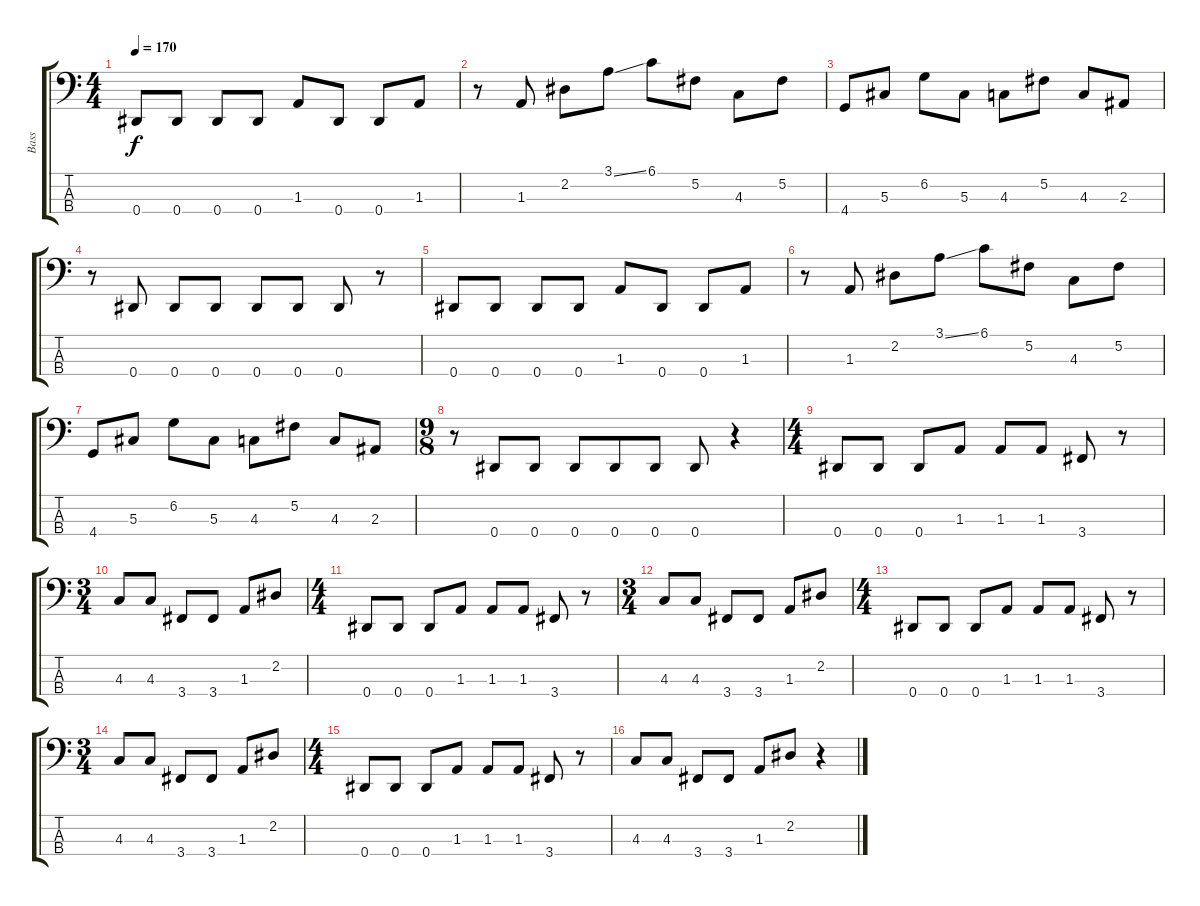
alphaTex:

\track ("Bass" "Bass") {instrument electricbassfinger}
\staff {score tabs}
\tuning (Gb2 Db2 Ab1 Eb1) {hide}
\ts (4 4)
\tempo 170
\clef f4
\ks c
0.4.8{dy f} 0.4.8 0.4.8 0.4.8 1.3.8 0.4.8 0.4.8 1.3.8 |
r.8 1.3.8 2.2.8 3.1{ss}.8 6.1.8 5.2.8 4.3.8 5.2.8 |
4.4.8 5.3.8 6.2.8 5.3.8 4.3.8 5.2.8 4.3.8 2.3.8 |
r.8 0.4.8 0.4.8 0.4.8 0.4.8 0.4.8 0.4.8 r.8 |
0.4.8 0.4.8 0.4.8 0.4.8 1.3.8 0.4.8 0.4.8 1.3.8 |
r.8 1.3.8 2.2.8 3.1{ss}.8 6.1.8 5.2.8 4.3.8 5.2.8 |
4.4.8 5.3.8 6.2.8 5.3.8 4.3.8 5.2.8 4.3.8 2.3.8 |
\ts (9 8)
r.8 0.4.8 0.4.8 0.4.8 0.4.8 0.4.8 0.4.8 r.4 |
\ts (4 4)
0.4.8 0.4.8 0.4.8 1.3.8 1.3.8 1.3.8 3.4.8 r.8 |
\ts (3 4)
4.3.8 4.3.8 3.4.8 3.4.8 1.3.8 2.2.8 |
\ts (4 4)
0.4.8 0.4.8 0.4.8 1.3.8 1.3.8 1.3.8 3.4.8 r.8 |
\ts (3 4)
4.3.8 4.3.8 3.4.8 3.4.8 1.3.8 2.2.8 |
\ts (4 4)
0.4.8 0.4.8 0.4.8 1.3.8 1.3.8 1.3.8 3.4.8 r.8 |
\ts (3 4)
4.3.8 4.3.8 3.4.8 3.4.8 1.3.8 2.2.8 |
\ts (4 4)
0.4.8 0.4.8 0.4.8 1.3.8 1.3.8 1.3.8 3.4.8 r.8 |
4.3.8 4.3.8 3.4.8 3.4.8 1.3.8 2.2.8 r.4
